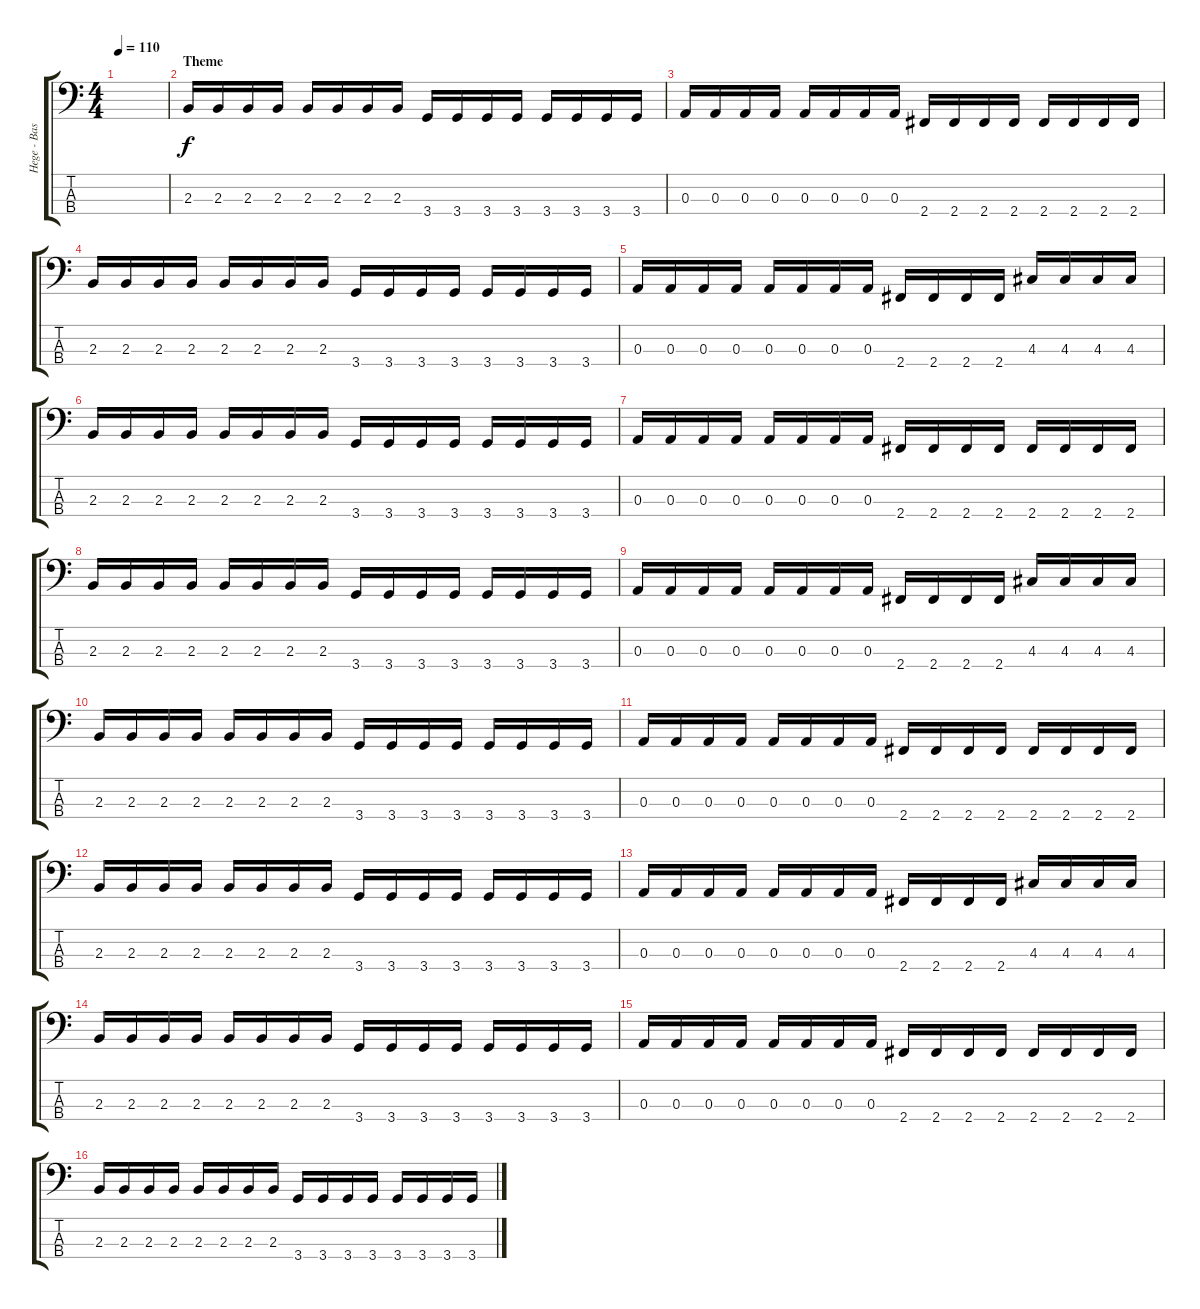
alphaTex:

\track ("Hege - Bass" "Hege - Bas") {instrument electricbassfinger}
\staff {score tabs}
\tuning (G2 D2 A1 E1) {hide}
\ts (4 4)
\tempo 110
\clef f4
\ks c
|
\section ("" "Theme")
2.3.16 2.3.16 2.3.16 2.3.16 2.3.16 2.3.16 2.3.16 2.3.16 3.4.16 3.4.16 3.4.16 3.4.16 3.4.16 3.4.16 3.4.16 3.4.16 |
0.3.16 0.3.16 0.3.16 0.3.16 0.3.16 0.3.16 0.3.16 0.3.16 2.4.16 2.4.16 2.4.16 2.4.16 2.4.16 2.4.16 2.4.16 2.4.16 |
2.3.16 2.3.16 2.3.16 2.3.16 2.3.16 2.3.16 2.3.16 2.3.16 3.4.16 3.4.16 3.4.16 3.4.16 3.4.16 3.4.16 3.4.16 3.4.16 |
0.3.16 0.3.16 0.3.16 0.3.16 0.3.16 0.3.16 0.3.16 0.3.16 2.4.16 2.4.16 2.4.16 2.4.16 4.3.16 4.3.16 4.3.16 4.3.16 |
2.3.16 2.3.16 2.3.16 2.3.16 2.3.16 2.3.16 2.3.16 2.3.16 3.4.16 3.4.16 3.4.16 3.4.16 3.4.16 3.4.16 3.4.16 3.4.16 |
0.3.16 0.3.16 0.3.16 0.3.16 0.3.16 0.3.16 0.3.16 0.3.16 2.4.16 2.4.16 2.4.16 2.4.16 2.4.16 2.4.16 2.4.16 2.4.16 |
2.3.16 2.3.16 2.3.16 2.3.16 2.3.16 2.3.16 2.3.16 2.3.16 3.4.16 3.4.16 3.4.16 3.4.16 3.4.16 3.4.16 3.4.16 3.4.16 |
0.3.16 0.3.16 0.3.16 0.3.16 0.3.16 0.3.16 0.3.16 0.3.16 2.4.16 2.4.16 2.4.16 2.4.16 4.3.16 4.3.16 4.3.16 4.3.16 |
2.3.16 2.3.16 2.3.16 2.3.16 2.3.16 2.3.16 2.3.16 2.3.16 3.4.16 3.4.16 3.4.16 3.4.16 3.4.16 3.4.16 3.4.16 3.4.16 |
0.3.16 0.3.16 0.3.16 0.3.16 0.3.16 0.3.16 0.3.16 0.3.16 2.4.16 2.4.16 2.4.16 2.4.16 2.4.16 2.4.16 2.4.16 2.4.16 |
2.3.16 2.3.16 2.3.16 2.3.16 2.3.16 2.3.16 2.3.16 2.3.16 3.4.16 3.4.16 3.4.16 3.4.16 3.4.16 3.4.16 3.4.16 3.4.16 |
0.3.16 0.3.16 0.3.16 0.3.16 0.3.16 0.3.16 0.3.16 0.3.16 2.4.16 2.4.16 2.4.16 2.4.16 4.3.16 4.3.16 4.3.16 4.3.16 |
2.3.16 2.3.16 2.3.16 2.3.16 2.3.16 2.3.16 2.3.16 2.3.16 3.4.16 3.4.16 3.4.16 3.4.16 3.4.16 3.4.16 3.4.16 3.4.16 |
0.3.16 0.3.16 0.3.16 0.3.16 0.3.16 0.3.16 0.3.16 0.3.16 2.4.16 2.4.16 2.4.16 2.4.16 2.4.16 2.4.16 2.4.16 2.4.16 |
2.3.16 2.3.16 2.3.16 2.3.16 2.3.16 2.3.16 2.3.16 2.3.16 3.4.16 3.4.16 3.4.16 3.4.16 3.4.16 3.4.16 3.4.16 3.4.16
